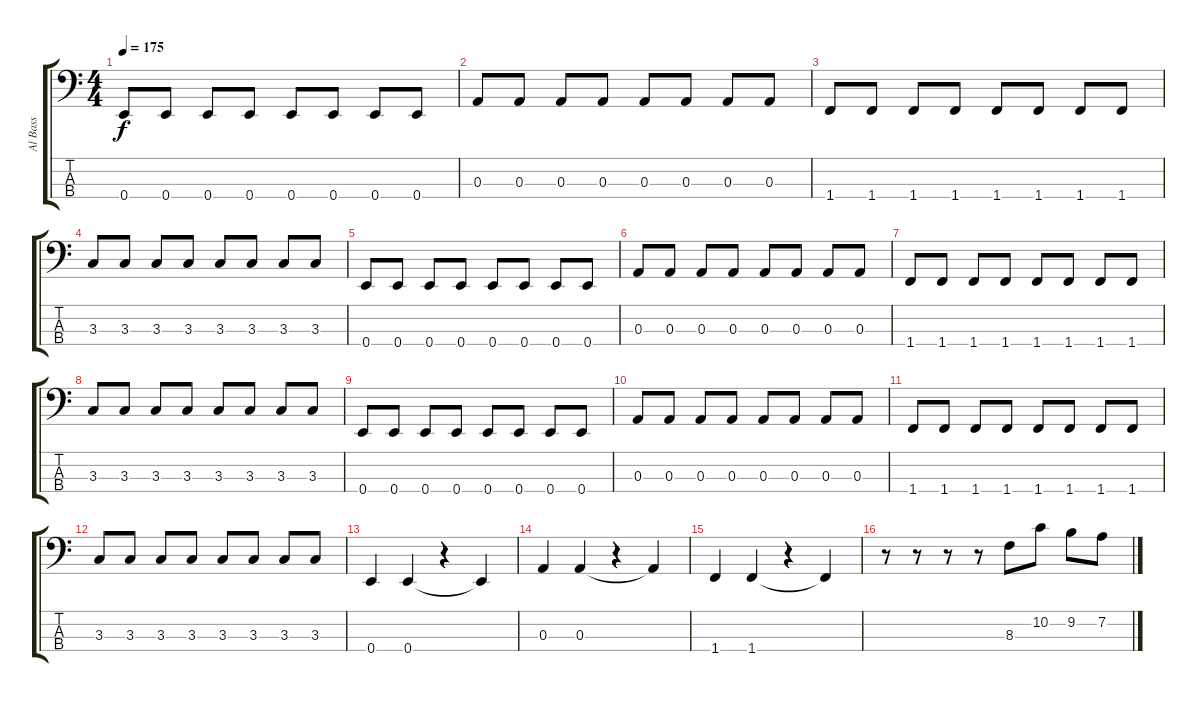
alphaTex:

\track ("Al Bass" "Al Bass") {instrument electricbasspick}
\staff {score tabs}
\tuning (G2 D2 A1 E1) {hide}
\ts (4 4)
\tempo 175
\clef f4
\ks c
0.4.8{dy f} 0.4.8 0.4.8 0.4.8 0.4.8 0.4.8 0.4.8 0.4.8 |
0.3.8 0.3.8 0.3.8 0.3.8 0.3.8 0.3.8 0.3.8 0.3.8 |
1.4.8 1.4.8 1.4.8 1.4.8 1.4.8 1.4.8 1.4.8 1.4.8 |
3.3.8 3.3.8 3.3.8 3.3.8 3.3.8 3.3.8 3.3.8 3.3.8 |
0.4.8 0.4.8 0.4.8 0.4.8 0.4.8 0.4.8 0.4.8 0.4.8 |
0.3.8 0.3.8 0.3.8 0.3.8 0.3.8 0.3.8 0.3.8 0.3.8 |
1.4.8 1.4.8 1.4.8 1.4.8 1.4.8 1.4.8 1.4.8 1.4.8 |
3.3.8 3.3.8 3.3.8 3.3.8 3.3.8 3.3.8 3.3.8 3.3.8 |
0.4.8 0.4.8 0.4.8 0.4.8 0.4.8 0.4.8 0.4.8 0.4.8 |
0.3.8 0.3.8 0.3.8 0.3.8 0.3.8 0.3.8 0.3.8 0.3.8 |
1.4.8 1.4.8 1.4.8 1.4.8 1.4.8 1.4.8 1.4.8 1.4.8 |
3.3.8 3.3.8 3.3.8 3.3.8 3.3.8 3.3.8 3.3.8 3.3.8 |
0.4.4 0.4.4 r.4 0.4{t}.4 |
0.3.4 0.3.4 r.4 0.3{t}.4 |
1.4.4 1.4.4 r.4 1.4{t}.4 |
r.8 r.8 r.8 r.8 8.3.8 10.2.8 9.2.8 7.2.8
